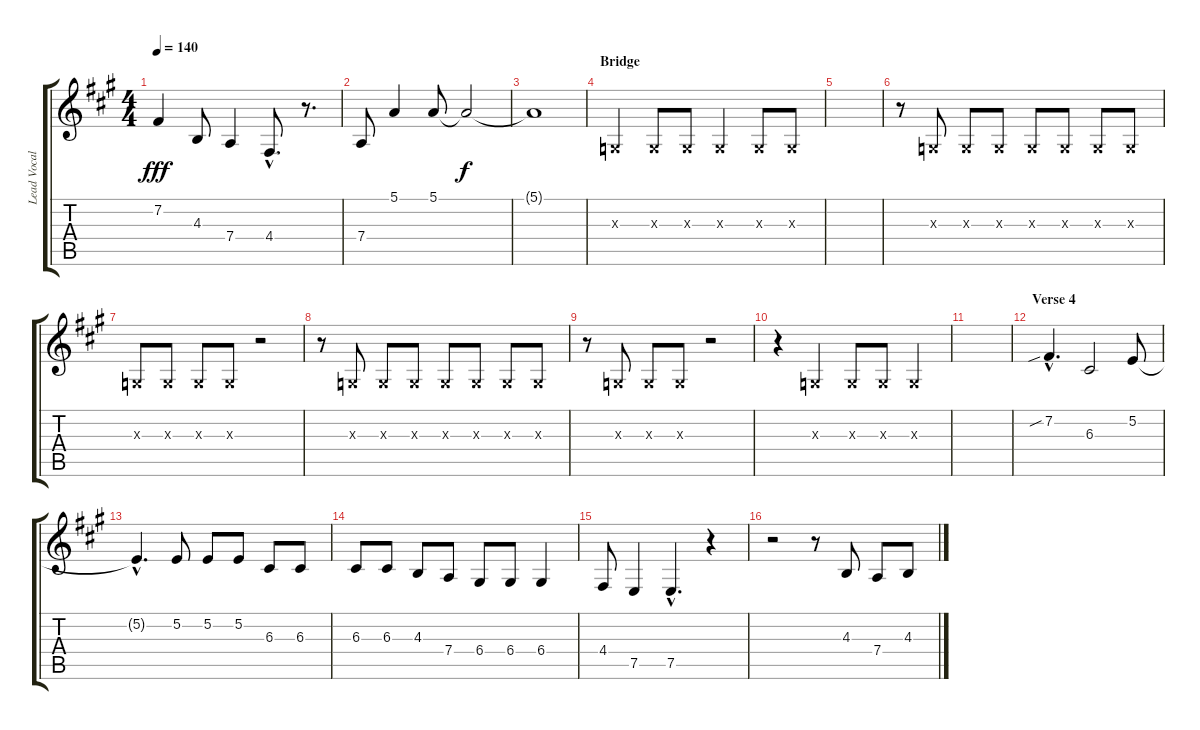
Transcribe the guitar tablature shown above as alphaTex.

\track ("Lead Vocals" "Lead Vocal") {instrument brasssection}
\staff {score tabs}
\tuning (E4 B3 G3 D3 A2 E2) {hide}
\ts (4 4)
\tempo 140
\clef g2
\ks a
7.2.4{dy fff} 4.3.8 7.4.4 4.4{hac}.8{d} r.8{d} |
7.4.8 5.1.4 5.1.8 5.1{t}.2{dy f} |
5.1{t}.1 |
\section ("" "Bridge")
0.3{x}.4 0.3{x}.8 0.3{x}.8 0.3{x}.4 0.3{x}.8 0.3{x}.8 |
|
r.8 0.3{x}.8 0.3{x}.8 0.3{x}.8 0.3{x}.8 0.3{x}.8 0.3{x}.8 0.3{x}.8 |
0.3{x}.8 0.3{x}.8 0.3{x}.8 0.3{x}.8 r.2 |
r.8 0.3{x}.8 0.3{x}.8 0.3{x}.8 0.3{x}.8 0.3{x}.8 0.3{x}.8 0.3{x}.8 |
r.8 0.3{x}.8 0.3{x}.8 0.3{x}.8 r.2 |
r.4 0.3{x}.4 0.3{x}.8 0.3{x}.8 0.3{x}.4 |
|
\section ("" "Verse 4")
7.2{sib hac}.4{d} 6.3.2 5.2.8 |
5.2{hac t}.4{d} 5.2.8 5.2.8 5.2.8 6.3.8 6.3.8 |
6.3.8 6.3.8 4.3.8 7.4.8 6.4.8 6.4.8 6.4.4 |
4.4.8 7.5.4 7.5{hac}.4{d} r.4 |
r.2 r.8 4.3.8 7.4.8 4.3.8
